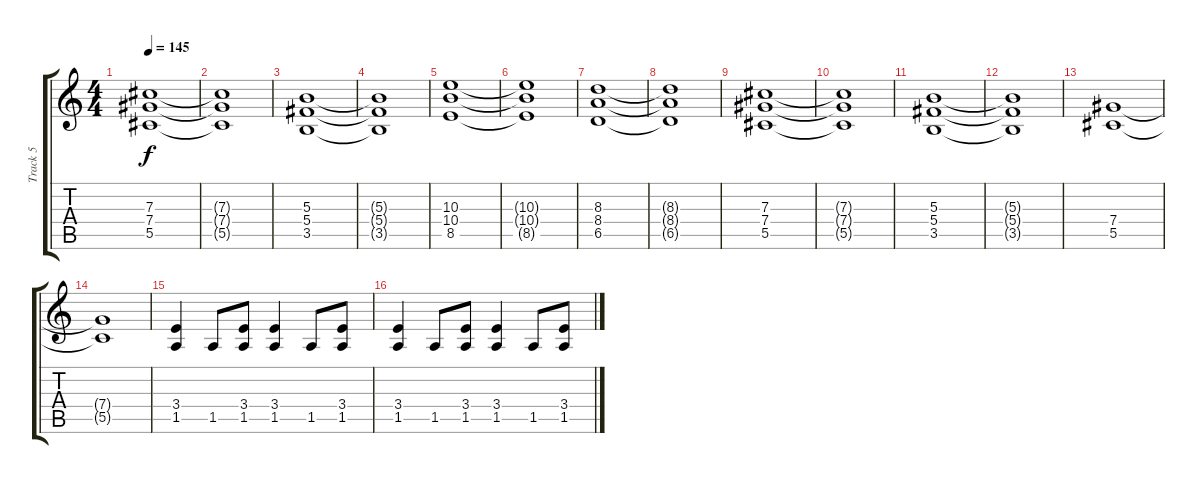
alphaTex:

\track ("Track 5" "Track 5") {instrument distortionguitar}
\staff {score tabs}
\tuning (Eb4 Bb3 Gb3 Db3 Ab2 Eb2) {hide}
\ts (4 4)
\tempo 145
\clef g2
\ks c
(7.3 7.4 5.5).1{dy f} |
(7.3{t} 7.4{t} 5.5{t}).1 |
(5.3 5.4 3.5).1 |
(5.3{t} 5.4{t} 3.5{t}).1 |
(10.3 10.4 8.5).1 |
(10.3{t} 10.4{t} 8.5{t}).1 |
(8.3 8.4 6.5).1 |
(8.3{t} 8.4{t} 6.5{t}).1 |
(7.3 7.4 5.5).1 |
(7.3{t} 7.4{t} 5.5{t}).1 |
(5.3 5.4 3.5).1 |
(5.3{t} 5.4{t} 3.5{t}).1 |
(7.4 5.5).1 |
(7.4{t} 5.5{t}).1 |
(3.4 1.5).4 1.5.8 (3.4 1.5).8 (3.4 1.5).4 1.5.8 (3.4 1.5).8 |
(3.4 1.5).4 1.5.8 (3.4 1.5).8 (3.4 1.5).4 1.5.8 (3.4 1.5).8
